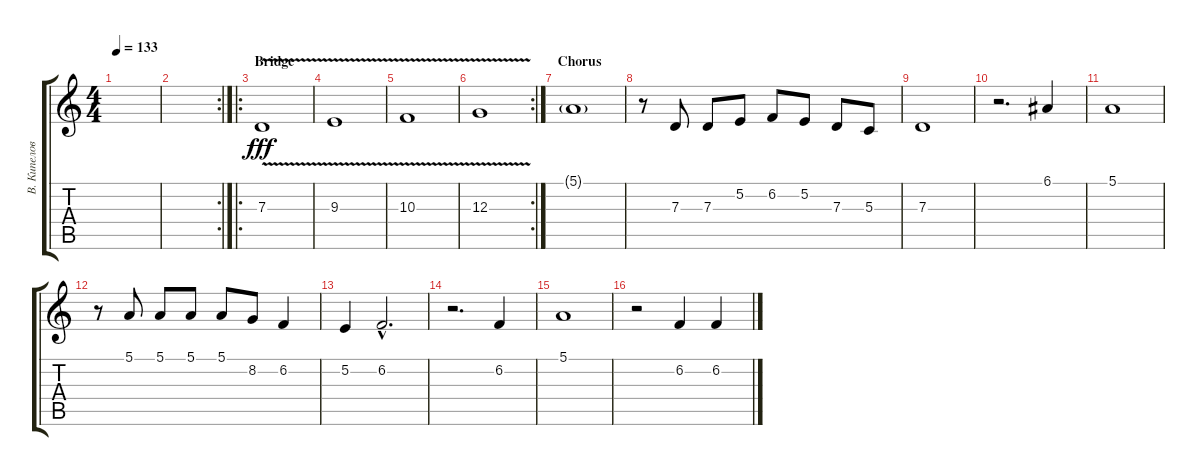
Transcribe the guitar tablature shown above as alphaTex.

\track ("В. Кипелов" "В. Кипелов") {instrument tenorsax}
\staff {score tabs}
\tuning (E4 B3 G3 D3 A2 E2) {hide}
\ts (4 4)
\tempo 133
\clef g2
\ks c
|
\rc 2
|
\ro
\section ("" "Bridge")
7.3{v}.1{dy fff} |
9.3{v}.1 |
10.3{v}.1 |
\rc 2
12.3{v}.1 |
\section ("" "Chorus")
5.1{g}.1 |
r.8 7.3.8 7.3.8 5.2.8 6.2.8 5.2.8 7.3.8 5.3.8 |
7.3.1 |
r.2{d} 6.1.4 |
5.1.1 |
r.8 5.1.8 5.1.8 5.1.8 5.1.8 8.2.8 6.2.4 |
5.2.4 6.2{hac}.2{d} |
r.2{d} 6.2.4 |
5.1.1 |
r.2 6.2.4 6.2.4
